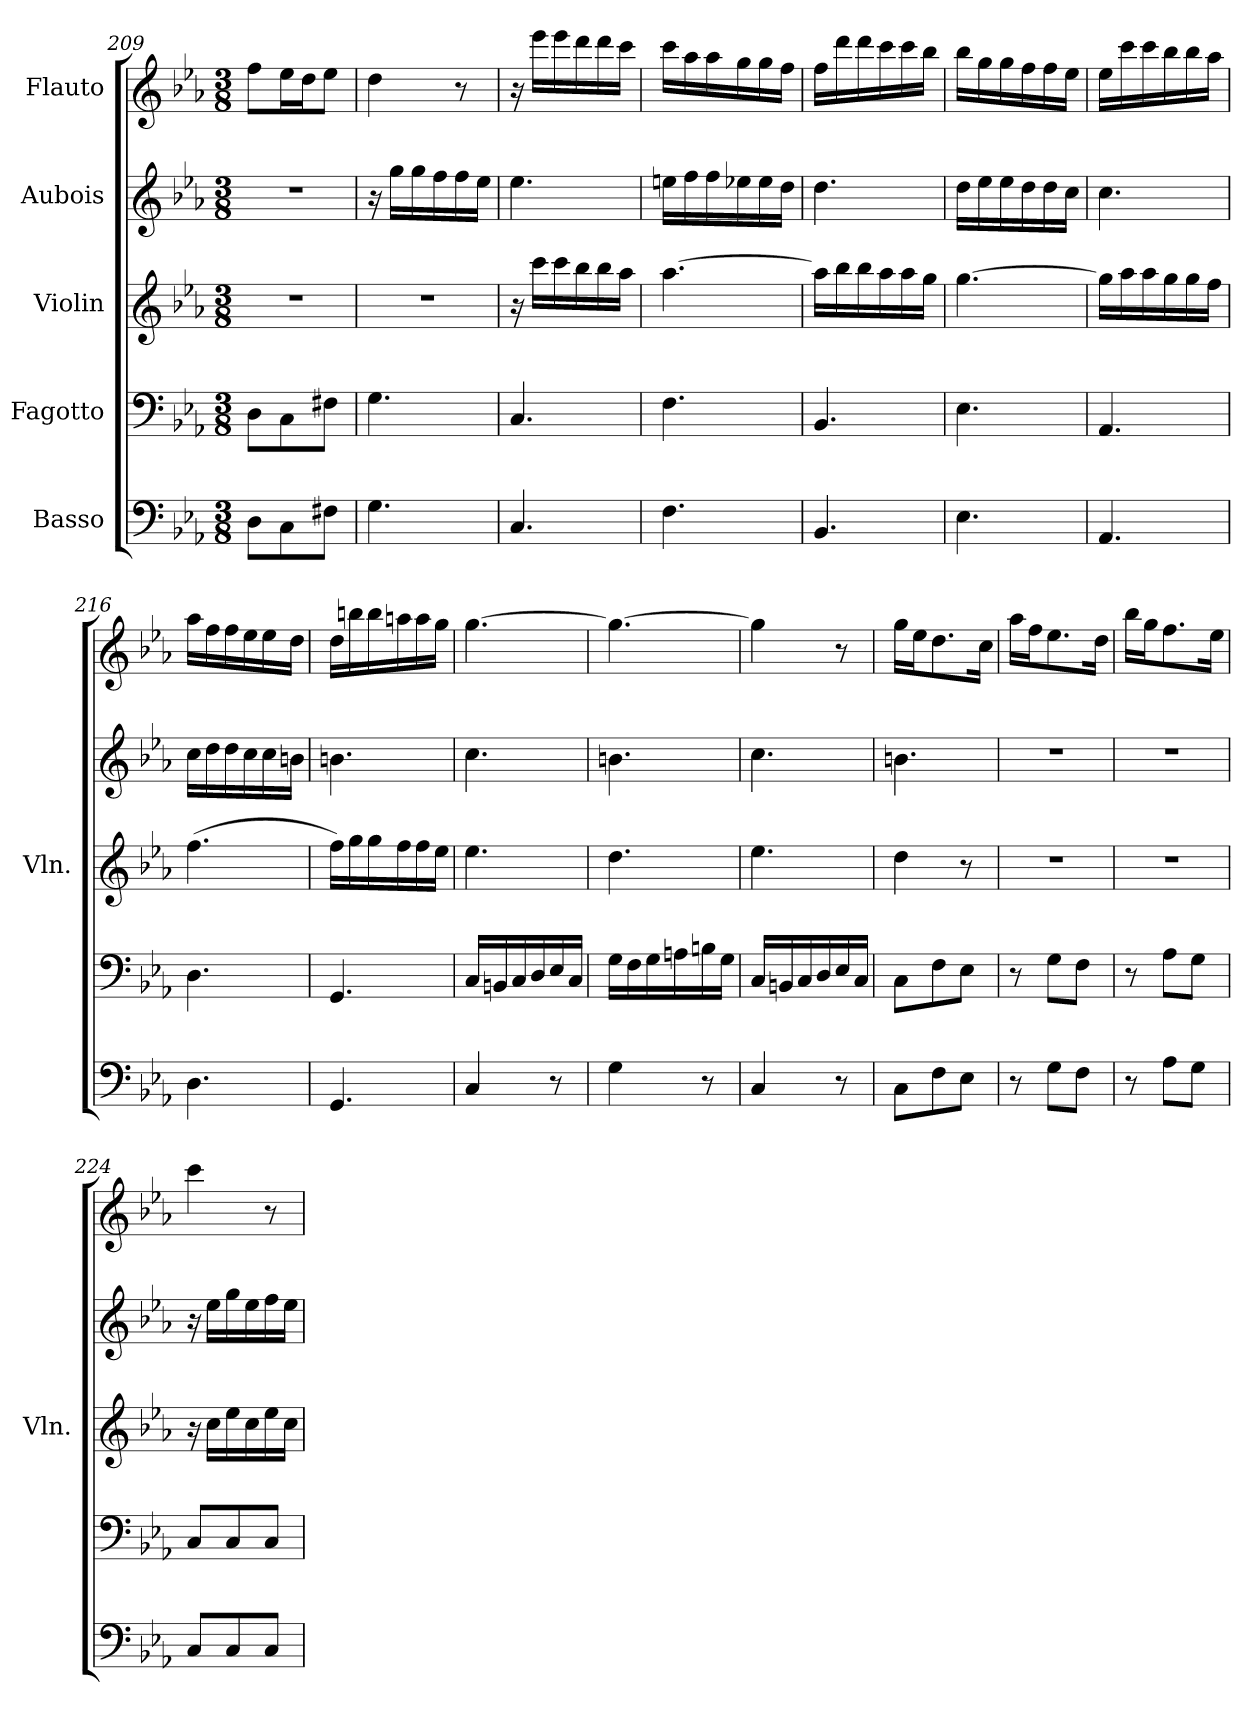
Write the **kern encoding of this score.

**kern	**kern	**kern	**kern	**kern
*part5	*part4	*part3	*part2	*part1
*staff5	*staff4	*staff3	*staff2	*staff1
*I"Basso	*I"Fagotto	*I"Violin	*I"Aubois	*I"Flauto
*	*	*I'Vln.	*	*
*clefF4	*clefF4	*clefG2	*clefG2	*clefG2
*k[b-e-a-]	*k[b-e-a-]	*k[b-e-a-]	*k[b-e-a-]	*k[b-e-a-]
*M3/8	*M3/8	*M3/8	*M3/8	*M3/8
=209	=209	=209	=209	=209
8D\L	8D\L	4.r	4.r	8ff\L
8C\	8C\	.	.	16ee-\L
.	.	.	.	16dd\J
8F#X\J	8F#X\J	.	.	8ee-\J
=210	=210	=210	=210	=210
4.G\	4.G\	4.r	16r	4dd\
.	.	.	16gg\LL	.
.	.	.	16gg\	.
.	.	.	16ff\	.
.	.	.	16ff\	8r
.	.	.	16ee-\JJ	.
=211	=211	=211	=211	=211
4.C/	4.C/	16r	4.ee-\	16r
.	.	16ccc\LL	.	16eee-\LL
.	.	16ccc\	.	16eee-\
.	.	16bb-\	.	16ddd\
.	.	16bb-\	.	16ddd\
.	.	16aa-\JJ	.	16ccc\JJ
=212	=212	=212	=212	=212
4.F\	4.F\	[4.aa-\	16een\LL	16ccc\LL
.	.	.	16ff\	16aa-\
.	.	.	16ff\	16aa-\
.	.	.	16ee-X\	16gg\
.	.	.	16ee-\	16gg\
.	.	.	16dd\JJ	16ff\JJ
=213	=213	=213	=213	=213
4.BB-/	4.BB-/	16aa-\LL]	4.dd\	16ff\LL
.	.	16bb-\	.	16ddd\
.	.	16bb-\	.	16ddd\
.	.	16aa-\	.	16ccc\
.	.	16aa-\	.	16ccc\
.	.	16gg\JJ	.	16bb-\JJ
=214	=214	=214	=214	=214
4.E-\	4.E-\	[4.gg\	16dd\LL	16bb-\LL
.	.	.	16ee-\	16gg\
.	.	.	16ee-\	16gg\
.	.	.	16dd\	16ff\
.	.	.	16dd\	16ff\
.	.	.	16cc\JJ	16ee-\JJ
=215	=215	=215	=215	=215
4.AA-/	4.AA-/	16gg\LL]	4.cc\	16ee-\LL
.	.	16aa-\	.	16ccc\
.	.	16aa-\	.	16ccc\
.	.	16gg\	.	16bb-\
.	.	16gg\	.	16bb-\
.	.	16ff\JJ	.	16aa-\JJ
!!LO:PB:g=z
=216	=216	=216	=216	=216
4.D\	4.D\	(>4.ff\	16cc\LL	16aa-\LL
.	.	.	16dd\	16ff\
.	.	.	16dd\	16ff\
.	.	.	16cc\	16ee-\
.	.	.	16cc\	16ee-\
.	.	.	16bn\JJ	16dd\JJ
=217	=217	=217	=217	=217
4.GG/	4.GG/	16ff\LL)	4.bn\	16dd\LL
.	.	16gg\	.	16bbn\
.	.	16gg\	.	16bb\
.	.	16ff\	.	16aan\
.	.	16ff\	.	16aa\
.	.	16ee-\JJ	.	16gg\JJ
=218	=218	=218	=218	=218
4C/	16C/LL	4.ee-\	4.cc\	[4.gg\
.	16BBn/	.	.	.
.	16C/	.	.	.
.	16D/	.	.	.
8r	16E-/	.	.	.
.	16C/JJ	.	.	.
=219	=219	=219	=219	=219
4G\	16G\LL	4.dd\	4.bn\	4.gg\_
.	16F\	.	.	.
.	16G\	.	.	.
.	16An\	.	.	.
8r	16Bn\	.	.	.
.	16G\JJ	.	.	.
=220	=220	=220	=220	=220
4C/	16C/LL	4.ee-\	4.cc\	4gg\]
.	16BBn/	.	.	.
.	16C/	.	.	.
.	16D/	.	.	.
8r	16E-/	.	.	8r
.	16C/JJ	.	.	.
=221	=221	=221	=221	=221
8C\L	8C\L	4dd\	4.bn\	16gg\LL
.	.	.	.	16ee-\J
8F\	8F\	.	.	8.dd\
8E-\J	8E-\J	8r	.	.
.	.	.	.	16cc\Jk
=222	=222	=222	=222	=222
8r	8r	4.r	4.r	16aa-\LL
.	.	.	.	16ff\J
8G\L	8G\L	.	.	8.ee-\
8F\J	8F\J	.	.	.
.	.	.	.	16dd\Jk
=223	=223	=223	=223	=223
8r	8r	4.r	4.r	16bb-\LL
.	.	.	.	16gg\J
8A-\L	8A-\L	.	.	8.ff\
8G\J	8G\J	.	.	.
.	.	.	.	16ee-\Jk
=224	=224	=224	=224	=224
8C/L	8C/L	16r	16r	4ccc\
.	.	16cc\LL	16ee-\LL	.
8C/	8C/	16ee-\	16gg\	.
.	.	16cc\	16ee-\	.
8C/J	8C/J	16ee-\	16ff\	8r
.	.	16cc\JJ	16ee-\JJ	.
=	=	=	=	=
*-	*-	*-	*-	*-
